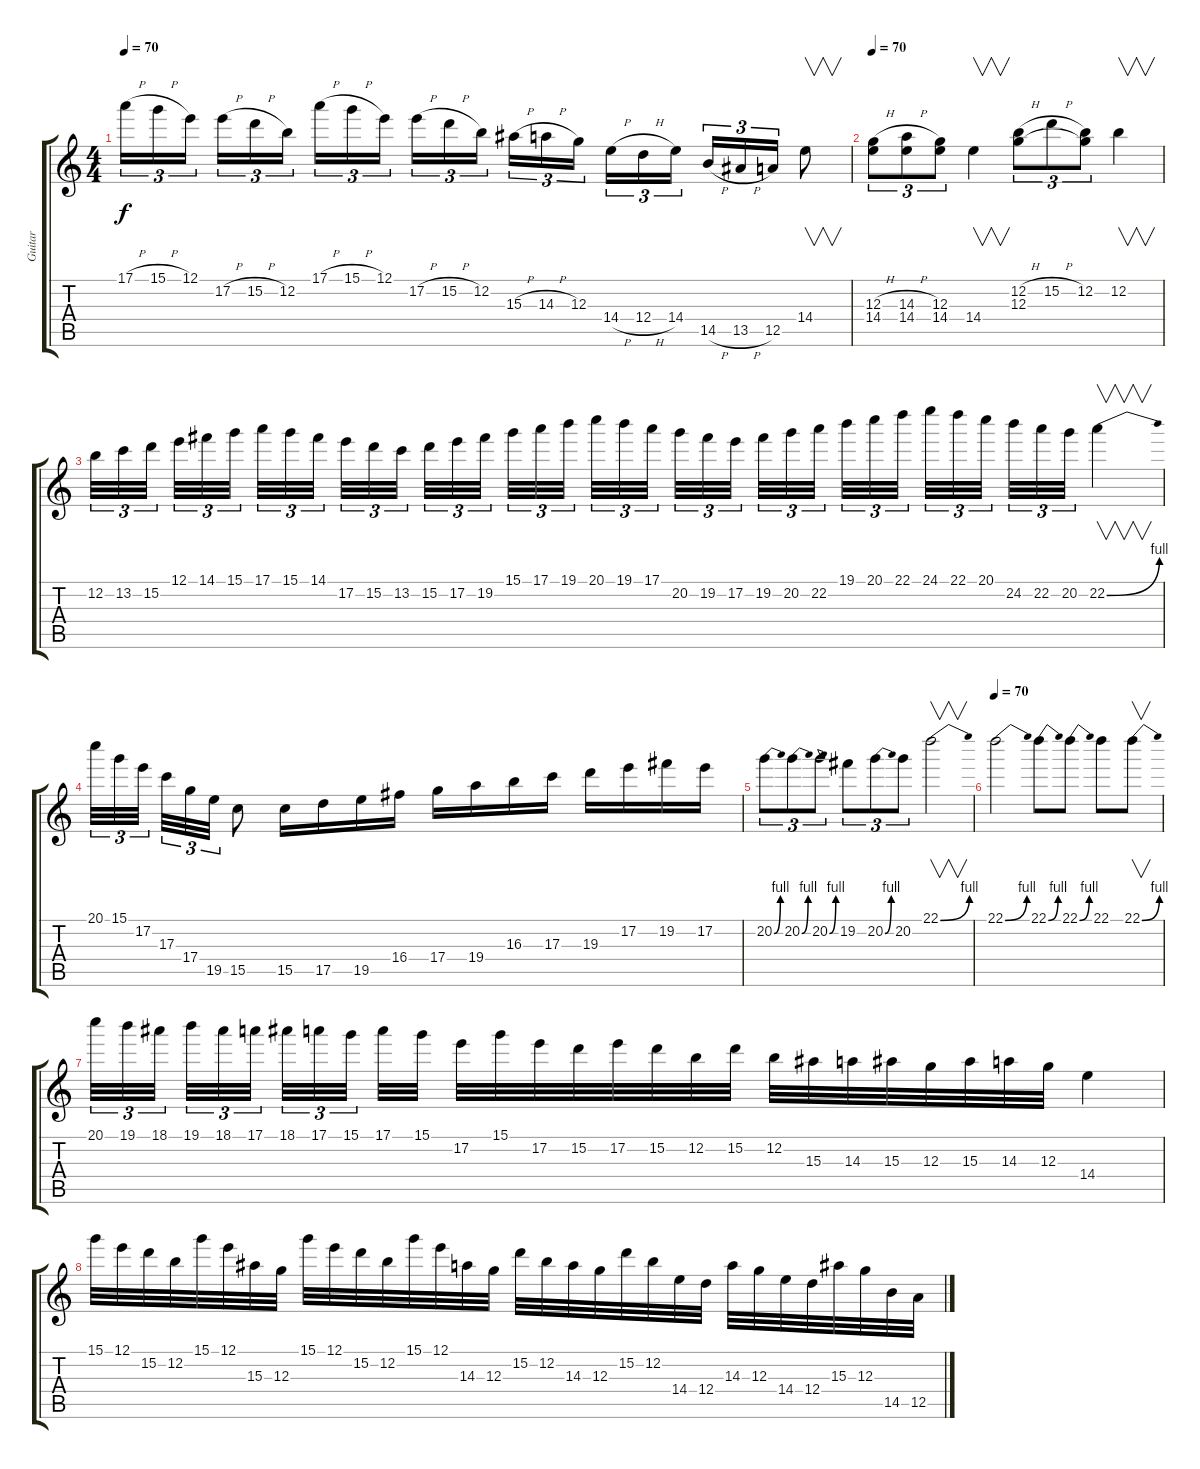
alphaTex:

\track ("Guitar" "Guitar") {instrument distortionguitar}
\staff {score tabs}
\tuning (E4 B3 G3 D3 A2 E2) {hide}
\ts (4 4)
\tempo 70
\clef g2
\ks c
17.1{h}.16{tu (3 2) dy f} 15.1{h}.16{tu (3 2)} 12.1.16{tu (3 2)} 17.2{h}.16{tu (3 2)} 15.2{h}.16{tu (3 2)} 12.2.16{tu (3 2)} 17.1{h}.16{tu (3 2)} 15.1{h}.16{tu (3 2)} 12.1.16{tu (3 2)} 17.2{h}.16{tu (3 2)} 15.2{h}.16{tu (3 2)} 12.2.16{tu (3 2)} 15.3{h}.16{tu (3 2)} 14.3{h}.16{tu (3 2)} 12.3.16{tu (3 2)} 14.4{h}.16{tu (3 2)} 12.4{h}.16{tu (3 2)} 14.4.16{tu (3 2)} 14.5{h}.16{tu (3 2)} 13.5{h}.16{tu (3 2)} 12.5.16{tu (3 2)} 14.4.8{v} |
\tempo 70
(12.3{h} 14.4).8{tu (3 2)} (14.3{h} 14.4).8{tu (3 2)} (12.3 14.4).8{tu (3 2)} 14.4.4{v} (12.2{h} 12.3).8{tu (3 2)} 15.2{h}.8{tu (3 2)} (12.2 12.3{t}).8{tu (3 2)} 12.2.4{v} |
12.2.32{tu (3 2)} 13.2.32{tu (3 2)} 15.2.32{tu (3 2)} 12.1.32{tu (3 2)} 14.1.32{tu (3 2)} 15.1.32{tu (3 2)} 17.1.32{tu (3 2)} 15.1.32{tu (3 2)} 14.1.32{tu (3 2)} 17.2.32{tu (3 2)} 15.2.32{tu (3 2)} 13.2.32{tu (3 2)} 15.2.32{tu (3 2)} 17.2.32{tu (3 2)} 19.2.32{tu (3 2)} 15.1.32{tu (3 2)} 17.1.32{tu (3 2)} 19.1.32{tu (3 2)} 20.1.32{tu (3 2)} 19.1.32{tu (3 2)} 17.1.32{tu (3 2)} 20.2.32{tu (3 2)} 19.2.32{tu (3 2)} 17.2.32{tu (3 2)} 19.2.32{tu (3 2)} 20.2.32{tu (3 2)} 22.2.32{tu (3 2)} 19.1.32{tu (3 2)} 20.1.32{tu (3 2)} 22.1.32{tu (3 2)} 24.1.32{tu (3 2)} 22.1.32{tu (3 2)} 20.1.32{tu (3 2)} 24.2.32{tu (3 2)} 22.2.32{tu (3 2)} 20.2.32{tu (3 2)} 22.2{be (bend 0 0 60 4)}.4{v} |
20.1.32{tu (3 2)} 15.1.32{tu (3 2)} 17.2.32{tu (3 2)} 17.3.32{tu (3 2)} 17.4.32{tu (3 2)} 19.5.32{tu (3 2)} 15.5.8 15.5.16 17.5.16 19.5.16 16.4.16 17.4.16 19.4.16 16.3.16 17.3.16 19.3.16 17.2.16 19.2.16 17.2.16 |
20.2{be (bend 0 0 60 4)}.8{tu (3 2)} 20.2{be (bend 0 0 60 4)}.8{tu (3 2)} 20.2{be (bend 0 0 60 4)}.8{tu (3 2)} 19.2.8{tu (3 2)} 20.2{be (bend 0 0 60 4)}.8{tu (3 2)} 20.2.8{tu (3 2)} 22.1{be (bend 0 0 60 4)}.2{v} |
\tempo 70
22.1{be (bend 0 0 60 4)}.2 22.1{be (bend 0 0 60 4)}.8 22.1{be (bend 0 0 60 4)}.8 22.1.8 22.1{be (bend 0 0 60 4)}.8{v} |
20.1.32{tu (3 2)} 19.1.32{tu (3 2)} 18.1.32{tu (3 2)} 19.1.32{tu (3 2)} 18.1.32{tu (3 2)} 17.1.32{tu (3 2)} 18.1.32{tu (3 2)} 17.1.32{tu (3 2)} 15.1.32{tu (3 2)} 17.1.32 15.1.32 17.2.32 15.1.32 17.2.32 15.2.32 17.2.32 15.2.32 12.2.32 15.2.32 12.2.32 15.3.32 14.3.32 15.3.32 12.3.32 15.3.32 14.3.32 12.3.32 14.4.4 |
15.1.32 12.1.32 15.2.32 12.2.32 15.1.32 12.1.32 15.3.32 12.3.32 15.1.32 12.1.32 15.2.32 12.2.32 15.1.32 12.1.32 14.3.32 12.3.32 15.2.32 12.2.32 14.3.32 12.3.32 15.2.32 12.2.32 14.4.32 12.4.32 14.3.32 12.3.32 14.4.32 12.4.32 15.3.32 12.3.32 14.5.32 12.5.32
